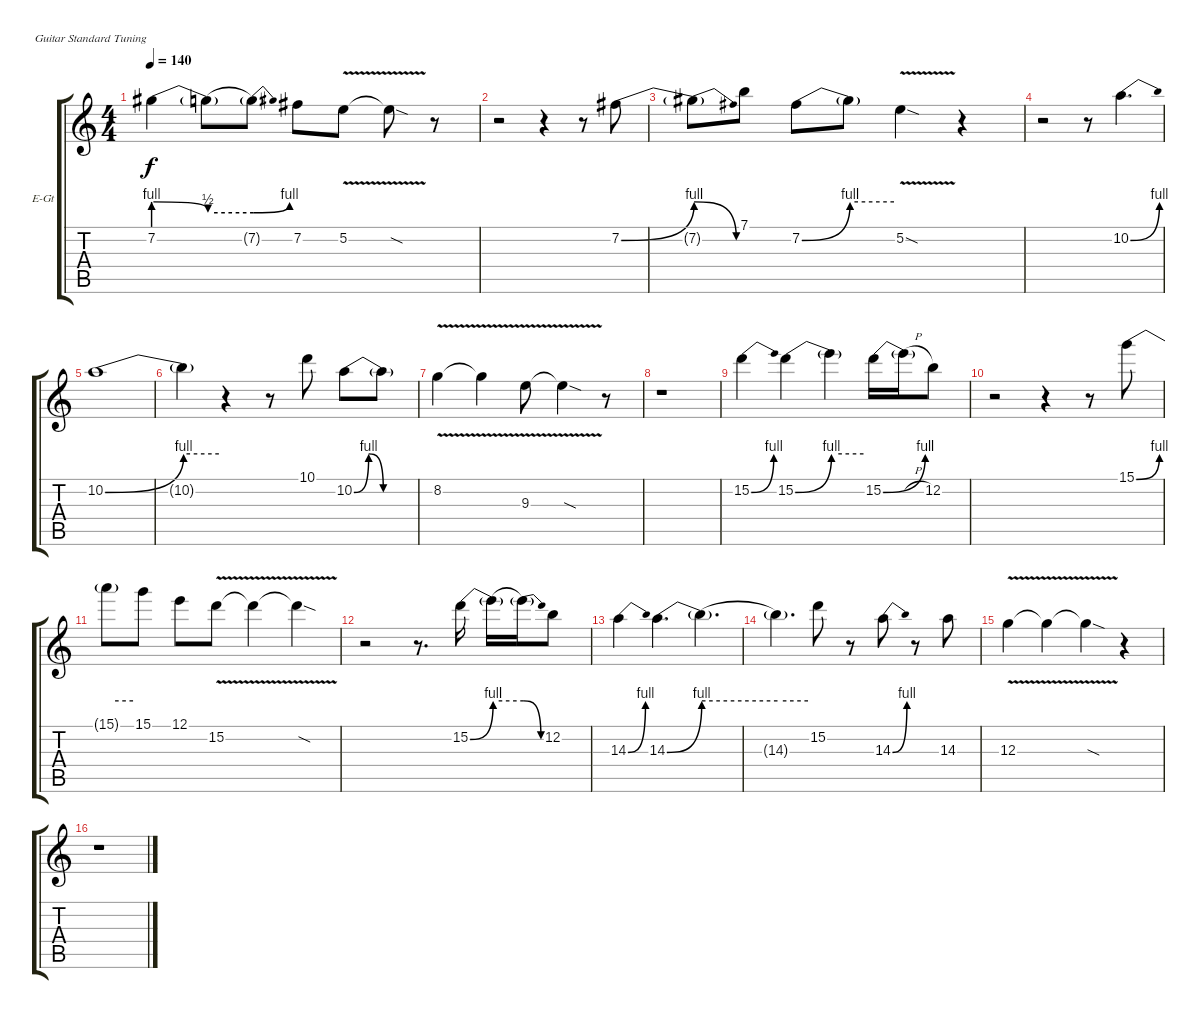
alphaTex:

\bracketExtendMode groupsimilarinstruments
\firstSystemTrackNameOrientation horizontal
\otherSystemsTrackNameOrientation horizontal
\track ("Lead Guitar" "E-Gt") {instrument distortionguitar}
\staff {score tabs}
\tuning (E4 B3 G3 D3 A2 E2)
\ts (4 4)
\tempo 140
\clef g2
\ks c
7.2{be (release 0 4 60 2) t}.4{dy f} 7.2{be (hold 0 2 60 2) t}.8 7.2{be (bend 0 2 60 4) t}.8 7.2.8 5.2{v}.8 5.2{v sod t}.8 r.8 |
r.2 r.4 r.8 7.2{be (bend 0 0 60 4)}.8 |
7.2{be (release 0 4 60 0) t}.8 7.1.8 7.2{be (bend 0 0 60 4)}.8 7.2{be (hold 0 4 60 4) t}.8 5.2{v sod}.4 r.4 |
r.2 r.8 10.2{be (bend 0 0 60 4)}.4{d} |
10.2{be (bend 0 0 60 4)}.1 |
10.2{be (hold 0 4 60 4) t}.4 r.4 r.8 10.1.8 10.2{be (bendrelease 0 0 30 4 30 4 60 0)}.8 10.2{be (hold 0 0 60 0) t}.8 |
8.2{v}.4 8.2{v t}.4 9.3{v}.8 9.3{v sod t}.4 r.8 |
r.1 |
15.2{be (bend 0 0 60 4)}.4 15.2{be (bend 0 0 60 4)}.4 15.2{be (hold 0 4 60 4) t}.4 15.2{be (bend 0 0 60 4)}.16 15.2{h t}.16 12.2.8 |
r.2 r.4 r.8 15.1{be (bend 0 0 60 4)}.8 |
15.1{be (hold 0 4 60 4) t}.8 15.1.8 12.1.8 15.2{v}.8 15.2{v t}.4 15.2{v sod t}.4 |
r.2 r.8{d} 15.2{be (bend 0 0 60 4)}.16 15.2{be (hold 0 4 60 4) t}.16 15.2{be (release 0 4 60 0) t}.16 12.2.8 |
14.3{be (bend 0 0 60 4)}.4 14.3{be (bend 0 0 60 4)}.4{d} 14.3{be (hold 0 4 60 4) t}.4{d} |
14.3{be (hold 0 4 60 4) t}.4{d} 15.2.8 r.8 14.3{be (bend 0 0 60 4)}.8 r.8 14.3.8 |
12.3{v}.4 12.3{v t}.4 12.3{v sod t}.4 r.4 |
r.1
